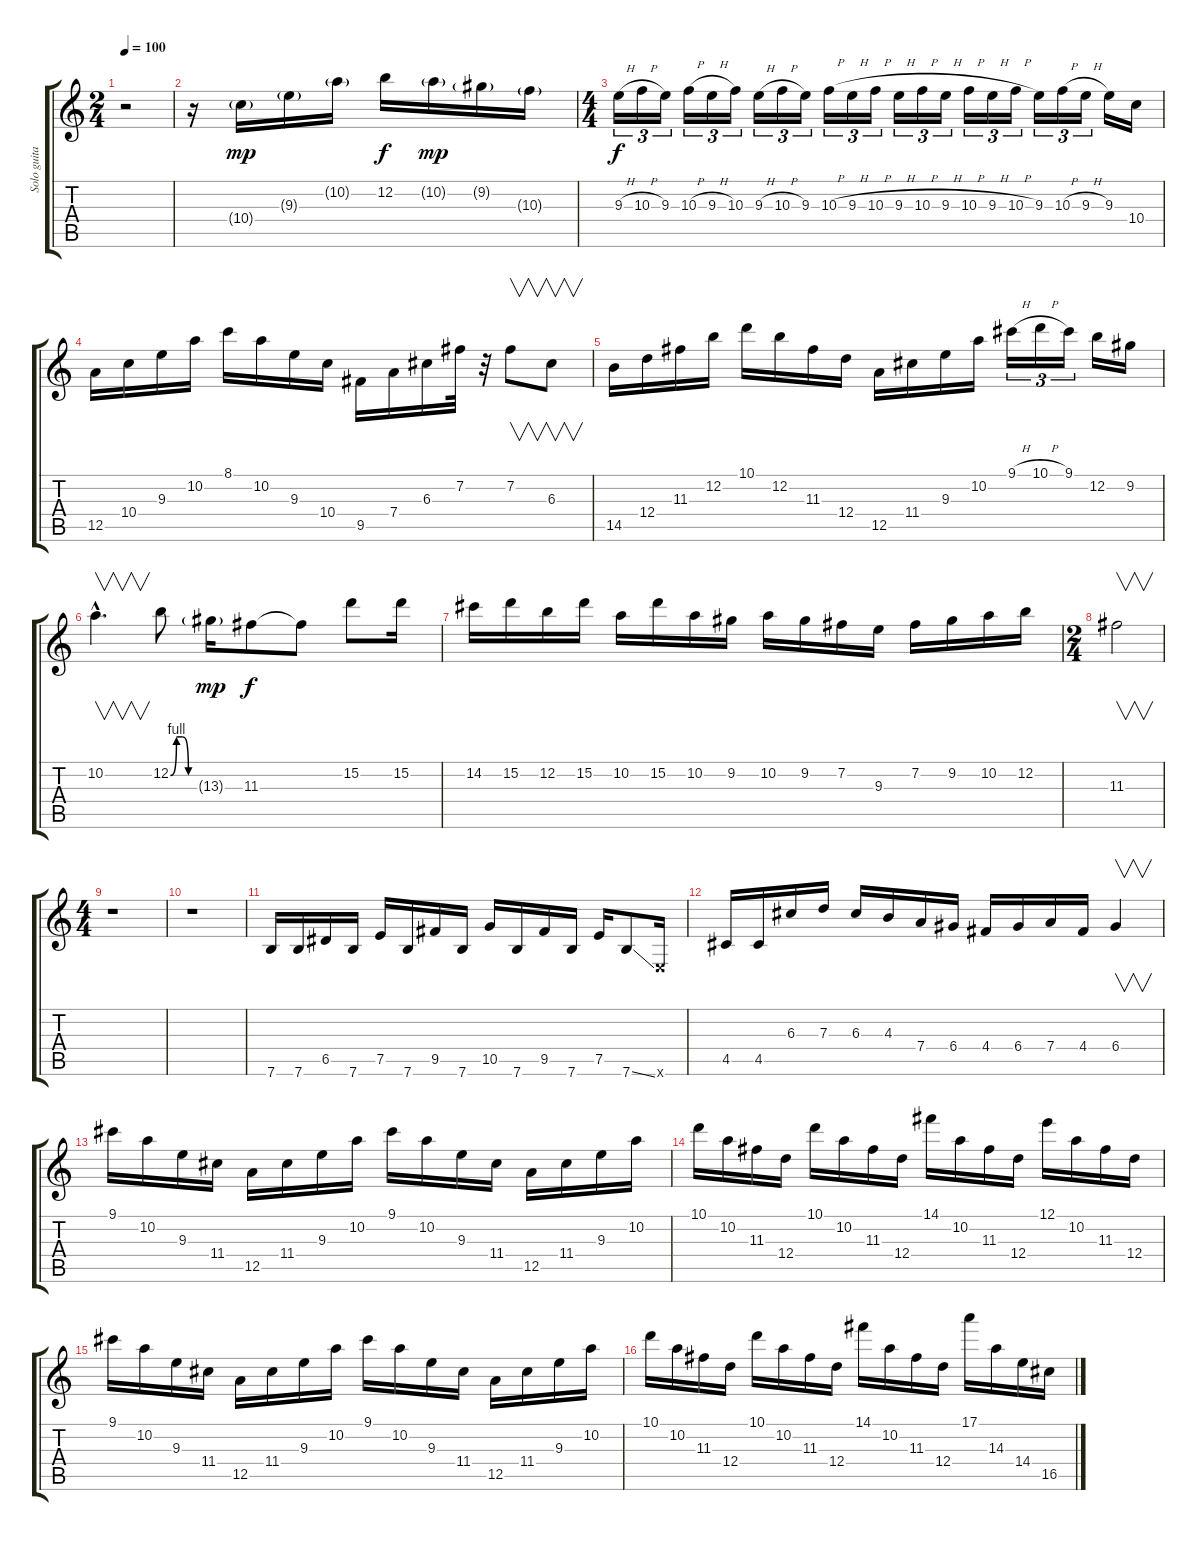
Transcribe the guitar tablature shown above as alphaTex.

\track ("Solo guitar" "Solo guita") {instrument distortionguitar}
\staff {score tabs}
\tuning (E4 B3 G3 D3 A2 E2) {hide}
\ts (2 4)
\tempo 100
\clef g2
\ks c
r.2{dy mp volume 13 instrument distortionguitar} |
r.16 10.4{g}.16 9.3{g}.16 10.2{g}.16 12.2.16{dy f} 10.2{g}.16{dy mp} 9.2{g}.16 10.3{g}.16 |
\ts (4 4)
9.3{h}.16{tu (3 2) dy f} 10.3{h}.16{tu (3 2)} 9.3.16{tu (3 2)} 10.3{h}.16{tu (3 2)} 9.3{h}.16{tu (3 2)} 10.3.16{tu (3 2)} 9.3{h}.16{tu (3 2)} 10.3{h}.16{tu (3 2)} 9.3.16{tu (3 2)} 10.3{h}.16{tu (3 2)} 9.3{h}.16{tu (3 2)} 10.3{h}.16{tu (3 2)} 9.3{h}.16{tu (3 2)} 10.3{h}.16{tu (3 2)} 9.3{h}.16{tu (3 2)} 10.3{h}.16{tu (3 2)} 9.3{h}.16{tu (3 2)} 10.3{h}.16{tu (3 2)} 9.3.16{tu (3 2)} 10.3{h}.16{tu (3 2)} 9.3{h}.16{tu (3 2)} 9.3.16 10.4.16 |
12.5.16 10.4.16 9.3.16 10.2.16 8.1.16 10.2.16 9.3.16 10.4.16 9.5.16 7.4.16 6.3.16 7.2.32 r.32 7.2.8{v} 6.3.8{v} |
14.5.16 12.4.16 11.3.16 12.2.16 10.1.16 12.2.16 11.3.16 12.4.16 12.5.16 11.4.16 9.3.16 10.2.16 9.1{h}.16{tu (3 2)} 10.1{h}.16{tu (3 2)} 9.1.16{tu (3 2)} 12.2.16 9.2.16 |
10.2{hac}.4{v d} 12.2{be (custom 0 0 15 4 30 4 45 0 60 0)}.8 13.3{g}.16{dy mp} 11.3.8{dy f} 11.3{t}.8 15.2.8 15.2.16 |
14.2.16 15.2.16 12.2.16 15.2.16 10.2.16 15.2.16 10.2.16 9.2.16 10.2.16 9.2.16 7.2.16 9.3.16 7.2.16 9.2.16 10.2.16 12.2.16 |
\ts (2 4)
11.3.2{v} |
\ts (4 4)
r.1 |
r.1 |
7.6.16 7.6.16 6.5.16 7.6.16 7.5.16 7.6.16 9.5.16 7.6.16 10.5.16 7.6.16 9.5.16 7.6.16 7.5.16 7.6{ss}.8 0.6{x}.16 |
4.5.16 4.5.16 6.3.16 7.3.16 6.3.16 4.3.16 7.4.16 6.4.16 4.4.16 6.4.16 7.4.16 4.4.16 6.4.4{v} |
9.1.16{instrument overdrivenguitar} 10.2.16 9.3.16 11.4.16 12.5.16 11.4.16 9.3.16 10.2.16 9.1.16 10.2.16 9.3.16 11.4.16 12.5.16 11.4.16 9.3.16 10.2.16 |
10.1.16 10.2.16 11.3.16 12.4.16 10.1.16 10.2.16 11.3.16 12.4.16 14.1.16 10.2.16 11.3.16 12.4.16 12.1.16 10.2.16 11.3.16 12.4.16 |
9.1.16 10.2.16 9.3.16 11.4.16 12.5.16 11.4.16 9.3.16 10.2.16 9.1.16 10.2.16 9.3.16 11.4.16 12.5.16 11.4.16 9.3.16 10.2.16 |
10.1.16 10.2.16 11.3.16 12.4.16 10.1.16 10.2.16 11.3.16 12.4.16 14.1.16 10.2.16 11.3.16 12.4.16 17.1.16 14.3.16 14.4.16 16.5.16
